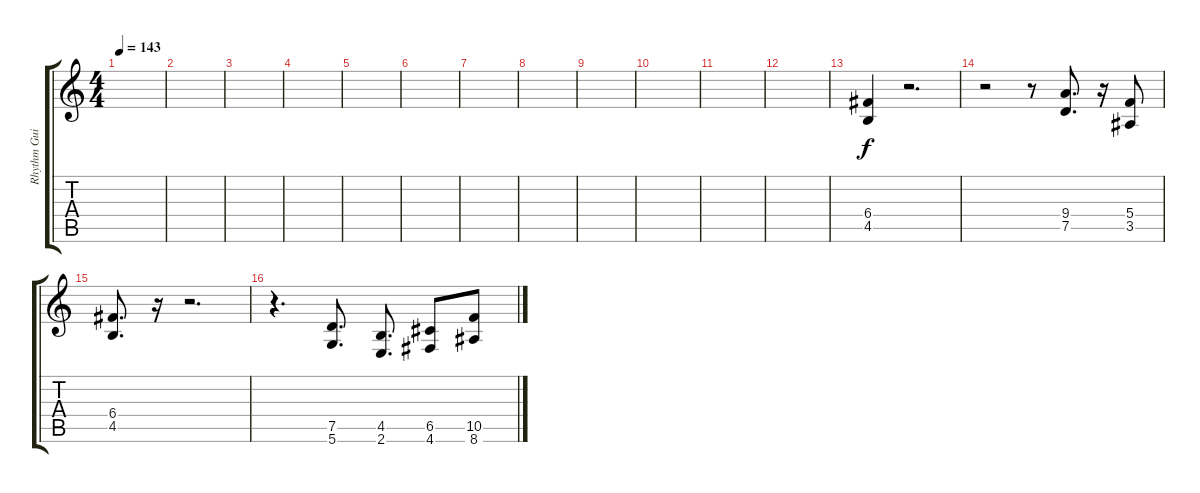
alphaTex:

\track ("Rhythm Guitar" "Rhythm Gui") {instrument distortionguitar}
\staff {score tabs}
\tuning (D4 A3 F3 C3 G2 D2) {hide}
\ts (4 4)
\tempo 143
\clef g2
\ks c
|
|
|
|
|
|
|
|
|
|
|
|
(6.4 4.5).4 r.2{d} |
r.2 r.8 (9.4 7.5).8{d} r.16 (5.4 3.5).8 |
(6.4 4.5).8{d} r.16 r.2{d} |
r.4{d} (7.5 5.6).8{d} (4.5 2.6).8{d} (6.5 4.6).8 (10.5 8.6).8
